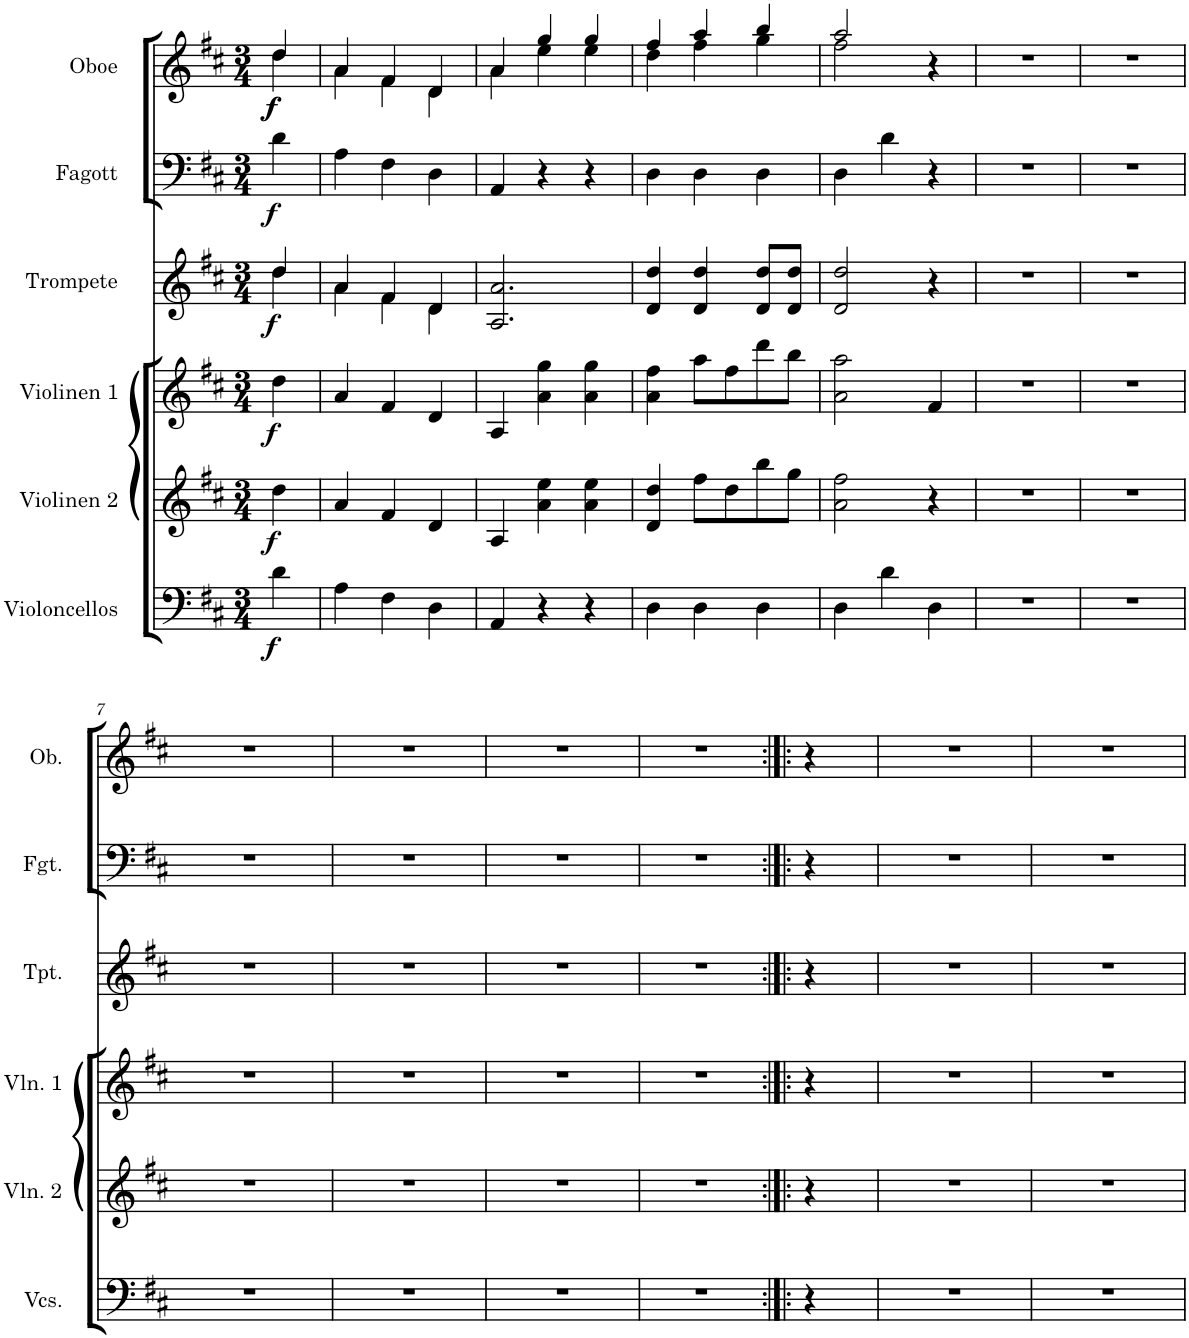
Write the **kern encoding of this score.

**kern	**dynam	**kern	**dynam	**kern	**dynam	**kern	**dynam	**kern	**dynam	**kern	**dynam
*part6	*part6	*part5	*part5	*part4	*part4	*part3	*part3	*part2	*part2	*part1	*part1
*staff6	*staff6	*staff5	*staff5	*staff4	*staff4	*staff3	*staff3	*staff2	*staff2	*staff1	*staff1
*I"Violoncellos	*	*I"Violinen 2	*	*I"Violinen 1	*	*I"Trompete	*	*I"Fagott	*	*I"Oboe	*
*I'Vcs.	*	*I'Vln. 2	*	*I'Vln. 1	*	*I'Tpt.	*	*I'Fgt.	*	*I'Ob.	*
*clefF4	*	*clefG2	*	*clefG2	*	*clefG2	*	*clefF4	*	*clefG2	*
*	*	*	*	*	*	*Trd1c2	*	*	*	*	*
*k[f#c#]	*	*k[f#c#]	*	*k[f#c#]	*	*k[f#c#]	*	*k[f#c#]	*	*k[f#c#]	*
*M3/4	*	*M3/4	*	*M3/4	*	*M3/4	*	*M3/4	*	*M3/4	*
=	=	=	=	=	=	=	=	=	=	=	=
*	*	*	*	*	*	*^	*	*	*	*^	*
!	!LO:DY:b	!	!LO:DY:b	!	!LO:DY:b	!	!	!LO:DY:b	!	!LO:DY:b	!	!	!LO:DY:b
!	!	!	!	!	!	!	!	!	!	!	!	!	!LO:DY:n=1:b
4d\	f	4dd\	f	4dd\	f	4dd/	4dd\	f	4d\	f	4dd/	4dd\	f f
=1	=1	=1	=1	=1	=1	=1	=1	=1	=1	=1	=1	=1	=1
4A\	.	4a/	.	4a/	.	4a/	4a\	.	4A\	.	4a/	4a\	.
4F#\	.	4f#/	.	4f#/	.	4f#/	4f#\	.	4F#\	.	4f#/	4f#\	.
4D\	.	4d/	.	4d/	.	4d/	4d\	.	4D\	.	4d/	4d\	.
*	*	*	*	*	*	*v	*v	*	*	*	*	*	*
=2	=2	=2	=2	=2	=2	=2	=2	=2	=2	=2	=2	=2
4AA/	.	4A/	.	4A/	.	2.A/ 2.a/	.	4AA/	.	4a/	4a\	.
4r	.	4a\ 4ee\	.	4a\ 4gg\	.	.	.	4r	.	4gg/	4ee\	.
4r	.	4a\ 4ee\	.	4a\ 4gg\	.	.	.	4r	.	4gg/	4ee\	.
=3	=3	=3	=3	=3	=3	=3	=3	=3	=3	=3	=3	=3
4D\	.	4d/ 4dd/	.	4a\ 4ff#\	.	4d/ 4dd/	.	4D\	.	4ff#/	4dd\	.
4D\	.	8ff#\L	.	8aa\L	.	4d/ 4dd/	.	4D\	.	4aa/	4ff#\	.
.	.	8dd\	.	8ff#\	.	.	.	.	.	.	.	.
4D\	.	8bb\	.	8ddd\	.	8d/ 8dd/L	.	4D\	.	4bb/	4gg\	.
.	.	8gg\J	.	8bb\J	.	8d/ 8dd/J	.	.	.	.	.	.
=4	=4	=4	=4	=4	=4	=4	=4	=4	=4	=4	=4	=4
4D\	.	2a\ 2ff#\	.	2a\ 2aa\	.	2d/ 2dd/	.	4D\	.	2aa/	2ff#\	.
4d\	.	.	.	.	.	.	.	4d\	.	.	.	.
4D\	.	4r	.	4f#/	.	4r	.	4r	.	4r	4ryy	.
*	*	*	*	*	*	*	*	*	*	*v	*v	*
=5	=5	=5	=5	=5	=5	=5	=5	=5	=5	=5	=5
2.r	.	2.r	.	2.r	.	2.r	.	2.r	.	2.r	.
=6	=6	=6	=6	=6	=6	=6	=6	=6	=6	=6	=6
2.r	.	2.r	.	2.r	.	2.r	.	2.r	.	2.r	.
!!LO:LB:g=z
=7	=7	=7	=7	=7	=7	=7	=7	=7	=7	=7	=7
2.r	.	2.r	.	2.r	.	2.r	.	2.r	.	2.r	.
=8	=8	=8	=8	=8	=8	=8	=8	=8	=8	=8	=8
2.r	.	2.r	.	2.r	.	2.r	.	2.r	.	2.r	.
=9	=9	=9	=9	=9	=9	=9	=9	=9	=9	=9	=9
2.r	.	2.r	.	2.r	.	2.r	.	2.r	.	2.r	.
=10	=10	=10	=10	=10	=10	=10	=10	=10	=10	=10	=10
2.r	.	2.r	.	2.r	.	2.r	.	2.r	.	2.r	.
=10X1:|!|:	=10X1:|!|:	=10X1:|!|:	=10X1:|!|:	=10X1:|!|:	=10X1:|!|:	=10X1:|!|:	=10X1:|!|:	=10X1:|!|:	=10X1:|!|:	=10X1:|!|:	=10X1:|!|:
4r	.	4r	.	4r	.	4r	.	4r	.	4r	.
=11	=11	=11	=11	=11	=11	=11	=11	=11	=11	=11	=11
2.r	.	2.r	.	2.r	.	2.r	.	2.r	.	2.r	.
=12	=12	=12	=12	=12	=12	=12	=12	=12	=12	=12	=12
2.r	.	2.r	.	2.r	.	2.r	.	2.r	.	2.r	.
=	=	=	=	=	=	=	=	=	=	=	=
*-	*-	*-	*-	*-	*-	*-	*-	*-	*-	*-	*-
